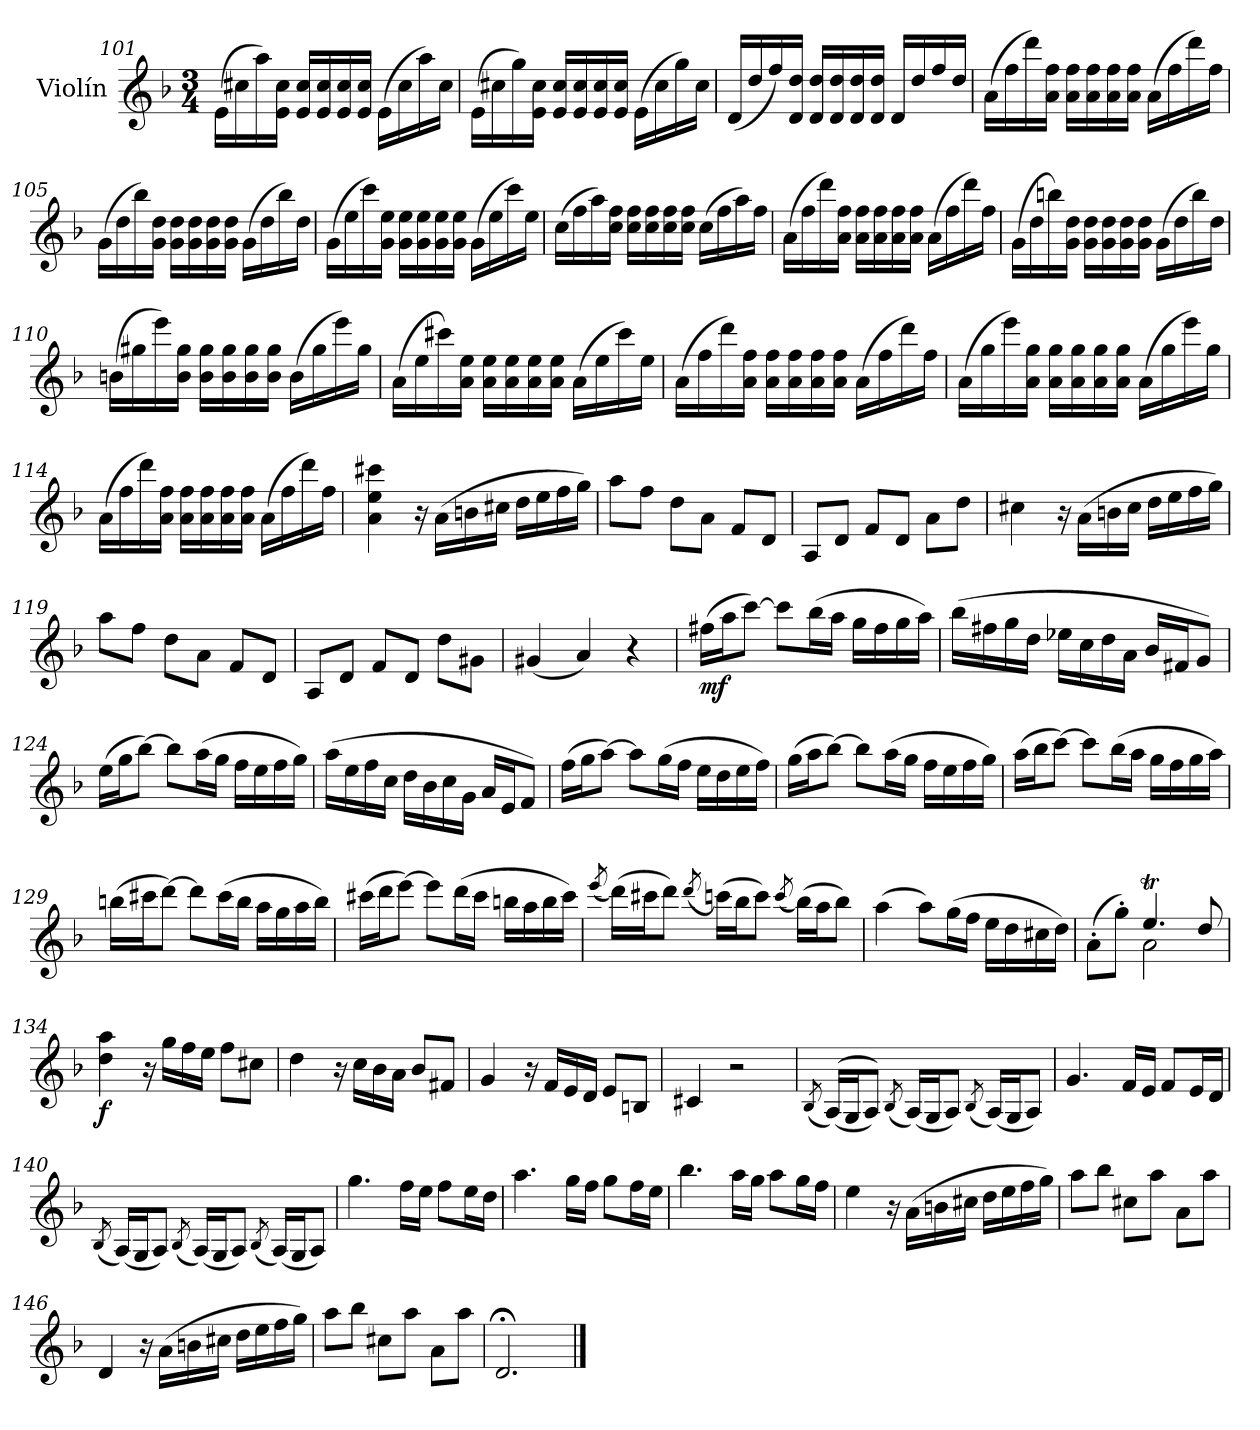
**kern	**dynam
*part1	*part1
*staff1	*staff1
*I"Violín	*
*I'Vln.	*
!!LO:LB:g=z
*clefG2	*
*k[b-]	*
*M3/4	*
=101	=101
(>16e\LL	.
16cc#X\	.
16aa\)	.
16e\ 16cc#\JJ	.
16e/ 16cc#/LL	.
16e/ 16cc#/	.
16e/ 16cc#/	.
16e/ 16cc#/JJ	.
(>16e\LL	.
16cc#\	.
16aa\)	.
16cc#\JJ	.
=102	=102
(>16e\LL	.
16cc#X\	.
16gg\)	.
16e\ 16cc#\JJ	.
16e/ 16cc#/LL	.
16e/ 16cc#/	.
16e/ 16cc#/	.
16e/ 16cc#/JJ	.
(>16e\LL	.
16cc#\	.
16gg\)	.
16cc#\JJ	.
=103	=103
(<16d/LL	.
16dd/	.
16ff/)	.
16d/ 16dd/JJ	.
16d/ 16dd/LL	.
16d/ 16dd/	.
16d/ 16dd/	.
16d/ 16dd/JJ	.
16d/LL	.
16dd/	.
16ff/	.
16dd/JJ	.
=104	=104
(>16a\LL	.
16ff\	.
16ddd\)	.
16a\ 16ff\JJ	.
16a\ 16ff\LL	.
16a\ 16ff\	.
16a\ 16ff\	.
16a\ 16ff\JJ	.
(>16a\LL	.
16ff\	.
16ddd\)	.
16ff\JJ	.
!!LO:LB:g=z
=105	=105
(>16g\LL	.
16dd\	.
16bb-\)	.
16g\ 16dd\JJ	.
16g\ 16dd\LL	.
16g\ 16dd\	.
16g\ 16dd\	.
16g\ 16dd\JJ	.
(>16g\LL	.
16dd\	.
16bb-\)	.
16dd\JJ	.
=106	=106
(>16g\LL	.
16ee\	.
16ccc\)	.
16g\ 16ee\JJ	.
16g\ 16ee\LL	.
16g\ 16ee\	.
16g\ 16ee\	.
16g\ 16ee\JJ	.
(>16g\LL	.
16ee\	.
16ccc\)	.
16ee\JJ	.
=107	=107
(>16cc\LL	.
16ff\	.
16aa\)	.
16cc\ 16ff\JJ	.
16cc\ 16ff\LL	.
16cc\ 16ff\	.
16cc\ 16ff\	.
16cc\ 16ff\JJ	.
(>16cc\LL	.
16ff\	.
16aa\)	.
16ff\JJ	.
=108	=108
(>16a\LL	.
16ff\	.
16ddd\)	.
16a\ 16ff\JJ	.
16a\ 16ff\LL	.
16a\ 16ff\	.
16a\ 16ff\	.
16a\ 16ff\JJ	.
(>16a\LL	.
16ff\	.
16ddd\)	.
16ff\JJ	.
!!LO:LB:g=z
=109	=109
(>16g\LL	.
16dd\	.
16bbn\)	.
16g\ 16dd\JJ	.
16g\ 16dd\LL	.
16g\ 16dd\	.
16g\ 16dd\	.
16g\ 16dd\JJ	.
(>16g\LL	.
16dd\	.
16bb\)	.
16dd\JJ	.
=110	=110
(>16bn\LL	.
16gg#X\	.
16eee\)	.
16b\ 16gg#\JJ	.
16b\ 16gg#\LL	.
16b\ 16gg#\	.
16b\ 16gg#\	.
16b\ 16gg#\JJ	.
(>16b\LL	.
16gg#\	.
16eee\)	.
16gg#\JJ	.
=111	=111
(>16a\LL	.
16ee\	.
16ccc#X\)	.
16a\ 16ee\JJ	.
16a\ 16ee\LL	.
16a\ 16ee\	.
16a\ 16ee\	.
16a\ 16ee\JJ	.
(>16a\LL	.
16ee\	.
16ccc#\)	.
16ee\JJ	.
!!LO:LB:g=z
=112	=112
(>16a\LL	.
16ff\	.
16ddd\)	.
16a\ 16ff\JJ	.
16a\ 16ff\LL	.
16a\ 16ff\	.
16a\ 16ff\	.
16a\ 16ff\JJ	.
(>16a\LL	.
16ff\	.
16ddd\)	.
16ff\JJ	.
=113	=113
(>16a\LL	.
16gg\	.
16eee\)	.
16a\ 16gg\JJ	.
16a\ 16gg\LL	.
16a\ 16gg\	.
16a\ 16gg\	.
16a\ 16gg\JJ	.
(>16a\LL	.
16gg\	.
16eee\)	.
16gg\JJ	.
=114	=114
(>16a\LL	.
16ff\	.
16ddd\)	.
16a\ 16ff\JJ	.
16a\ 16ff\LL	.
16a\ 16ff\	.
16a\ 16ff\	.
16a\ 16ff\JJ	.
(>16a\LL	.
16ff\	.
16ddd\)	.
16ff\JJ	.
=115	=115
4a\ 4ee\ 4ccc#X\	.
16r	.
(>16a\LL	.
16bn\	.
16cc#X\JJ	.
16dd\LL	.
16ee\	.
16ff\	.
16gg\JJ)	.
!!LO:LB:g=z
=116	=116
8aa\L	.
8ff\J	.
8dd\L	.
8a\J	.
8f/L	.
8d/J	.
=117	=117
8A/L	.
8d/J	.
8f/L	.
8d/J	.
8a\L	.
8dd\J	.
=118	=118
4cc#X\	.
16r	.
(>16a\LL	.
16bn\	.
16cc#\JJ	.
16dd\LL	.
16ee\	.
16ff\	.
16gg\JJ)	.
=119	=119
8aa\L	.
8ff\J	.
8dd\L	.
8a\J	.
8f/L	.
8d/J	.
=120	=120
8A/L	.
8d/J	.
8f/L	.
8d/J	.
8dd\L	.
8g#X\J	.
=121	=121
(<4g#X/	.
4a/)	.
4r	.
!!LO:LB:g=z
=122	=122
!	!LO:DY:b
(>16ff#X\LL	mf
16aa\J	.
[8ccc\J)	.
8ccc\L]	.
(>16bb-\L	.
16aa\JJ	.
16gg\LL	.
16ff#\	.
16gg\	.
16aa\JJ)	.
=123	=123
(>16bb-\LL	.
16ff#X\	.
16gg\	.
16dd\JJ	.
16ee-X\LL	.
16cc\	.
16dd\	.
16a\JJ	.
16b-/LL	.
16f#X/J	.
8g/J)	.
=124	=124
(>16ee\LL	.
16gg\J	.
[8bb-\J)	.
8bb-\L]	.
(>16aa\L	.
16gg\JJ	.
16ff\LL	.
16ee\	.
16ff\	.
16gg\JJ)	.
=125	=125
(>16aa\LL	.
16ee\	.
16ff\	.
16cc\JJ	.
16dd\LL	.
16b-\	.
16cc\	.
16g\JJ	.
16a/LL	.
16e/J	.
8f/J)	.
!!LO:LB:g=z
=126	=126
(>16ff\LL	.
16gg\J	.
[8aa\J)	.
8aa\L]	.
(>16gg\L	.
16ff\JJ	.
16ee\LL	.
16dd\	.
16ee\	.
16ff\JJ)	.
=127	=127
(>16gg\LL	.
16aa\J	.
[8bb-\J)	.
8bb-\L]	.
(>16aa\L	.
16gg\JJ	.
16ff\LL	.
16ee\	.
16ff\	.
16gg\JJ)	.
=128	=128
(>16aa\LL	.
16bb-\J	.
[8ccc\J)	.
8ccc\L]	.
(>16bb-\L	.
16aa\JJ	.
16gg\LL	.
16ff\	.
16gg\	.
16aa\JJ)	.
=129	=129
(>16bbn\LL	.
16ccc#X\J	.
[8ddd\J)	.
8ddd\L]	.
(>16ccc#\L	.
16bb\JJ	.
16aa\LL	.
16gg\	.
16aa\	.
16bb\JJ)	.
!!LO:LB:g=z
=130	=130
(>16ccc#X\LL	.
16ddd\J	.
[8eee\J)	.
8eee\L]	.
(>16ddd\L	.
16ccc#\JJ	.
16bbn\LL	.
16aa\	.
16bb\	.
16ccc#\JJ)	.
=131	=131
(<8qeee/	.
(>16ddd\LL)	.
16ccc#X\J	.
8ddd\J)	.
(<8qddd/	.
(>16cccn\LL)	.
16bb-\J	.
8ccc\J)	.
(<8qccc/	.
(>16bb-\LL)	.
16aa\J	.
8bb-\J)	.
=132	=132
(>4aa\	.
8aa\L)	.
(>16gg\L	.
16ff\JJ	.
16ee\LL	.
16dd\	.
16cc#X\	.
16dd\JJ)	.
=133	=133
*^	*
(>8a'\L	4ryy	.
8gg'\J)	.	.
4.eet/	2a\	.
8dd/	.	.
*v	*v	*
!!LO:PB:g=z
=134	=134
!	!LO:DY:b
4dd\ 4aa\	f
16r	.
16gg\LL	.
16ff\	.
16ee\JJ	.
8ff\L	.
8cc#X\J	.
=135	=135
4dd\	.
16r	.
16cc\LL	.
16b-\	.
16a\JJ	.
8b-/L	.
8f#X/J	.
=136	=136
4g/	.
16r	.
16f/LL	.
16e/	.
16d/JJ	.
8e/L	.
8Bn/J	.
=137	=137
4c#X/	.
2r	.
=138	=138
(<8qB-/	.
(<(<16A/LL)	.
16G/J	.
8A/J))	.
(<8qB-/	.
(<16A/LL)	.
16G/J	.
8A/J)	.
(<8qB-/	.
(<16A/LL)	.
16G/J	.
8A/J)	.
!!LO:LB:g=z
=139	=139
4.g/	.
16f/LL	.
16e/JJ	.
8f/L	.
16e/L	.
16d/JJ	.
=140	=140
(<8qB-/	.
(<16A/LL)	.
16G/J	.
8A/J)	.
(<8qB-/	.
(<16A/LL)	.
16G/J	.
8A/J)	.
(<8qB-/	.
(<16A/LL)	.
16G/J	.
8A/J)	.
=141	=141
4.gg\	.
16ff\LL	.
16ee\JJ	.
8ff\L	.
16ee\L	.
16dd\JJ	.
=142	=142
4.aa\	.
16gg\LL	.
16ff\JJ	.
8gg\L	.
16ff\L	.
16ee\JJ	.
=143	=143
4.bb-\	.
16aa\LL	.
16gg\JJ	.
8aa\L	.
16gg\L	.
16ff\JJ	.
!!LO:LB:g=z
=144	=144
4ee\	.
16r	.
(>16a\LL	.
16bn\	.
16cc#X\JJ	.
16dd\LL	.
16ee\	.
16ff\	.
16gg\JJ)	.
=145	=145
8aa\L	.
8bb-\J	.
8cc#X\L	.
8aa\J	.
8a\L	.
8aa\J	.
=146	=146
4d/	.
16r	.
(>16a\LL	.
16bn\	.
16cc#X\JJ	.
16dd\LL	.
16ee\	.
16ff\	.
16gg\JJ)	.
=147	=147
8aa\L	.
8bb-\J	.
8cc#X\L	.
8aa\J	.
8a\L	.
8aa\J	.
=148	=148
2.d;</	.
==	==
*-	*-
